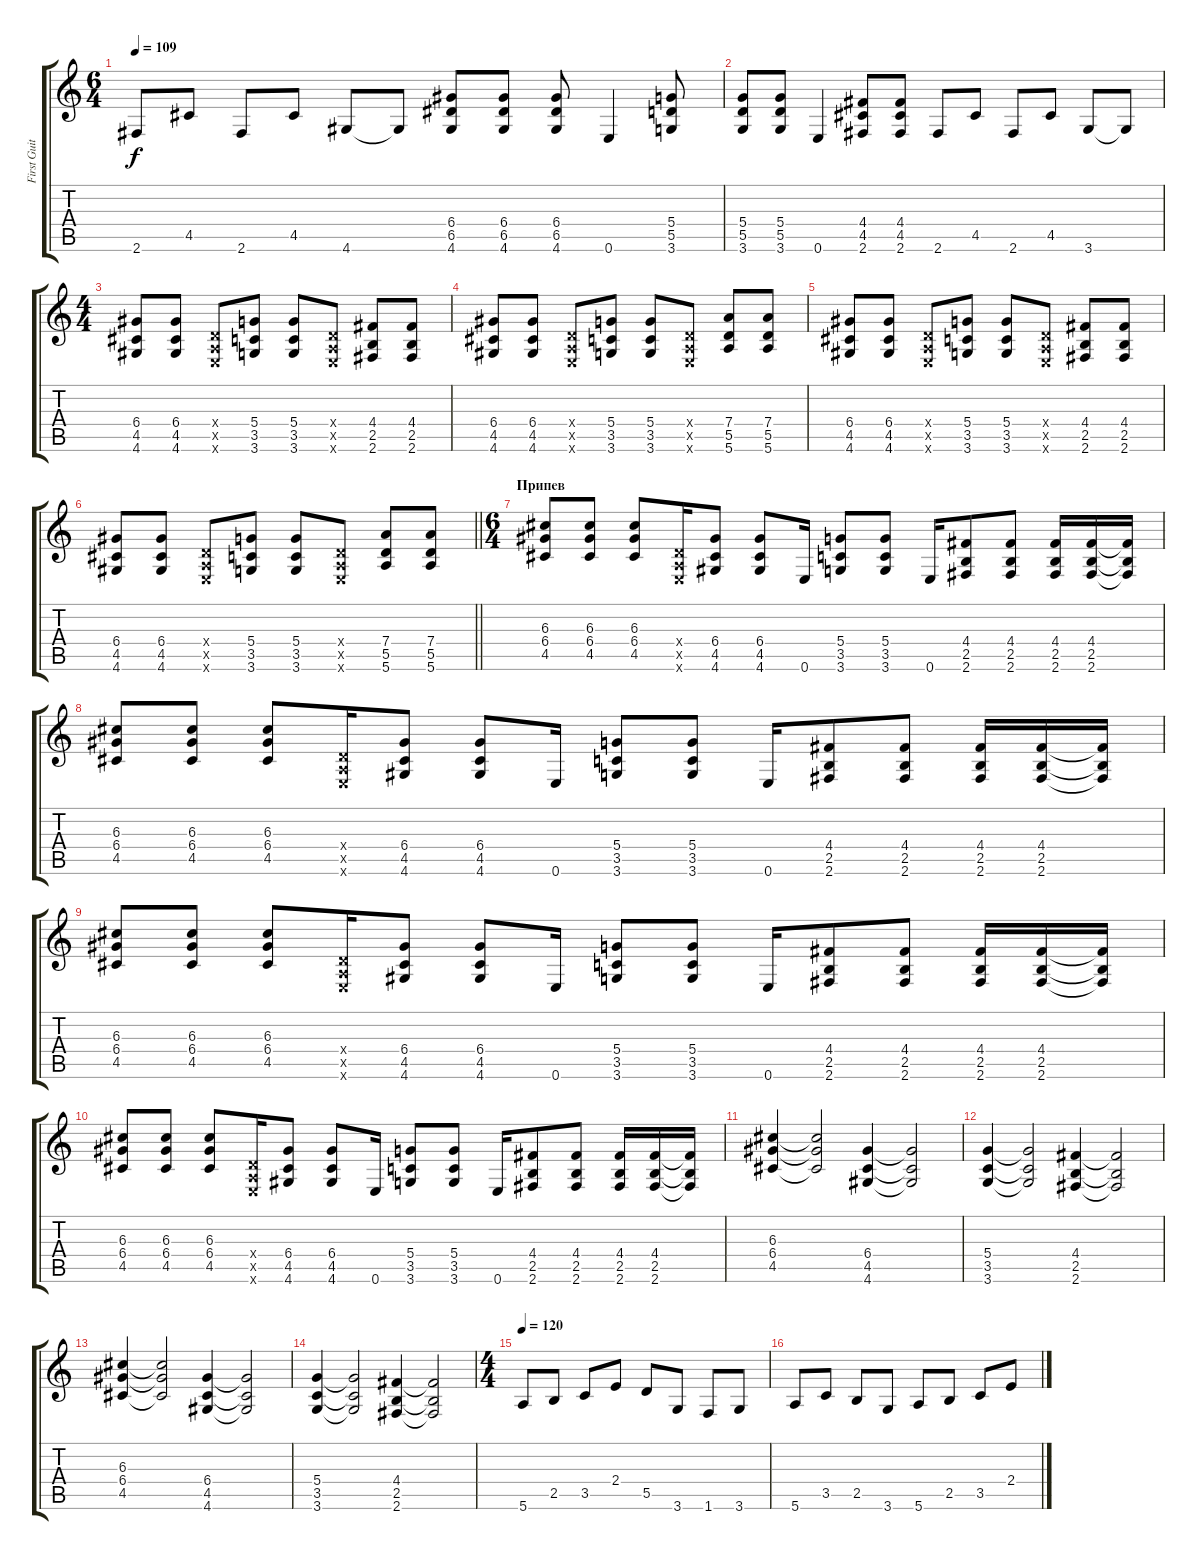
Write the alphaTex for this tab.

\track ("First Guitar" "First Guit") {instrument overdrivenguitar}
\staff {score tabs}
\tuning (E4 B3 G3 D3 A2 E2) {hide}
\ts (6 4)
\tempo 109
\clef g2
\ks c
2.6.8{dy f} 4.5.8 2.6.8 4.5.8 4.6.8 4.6{t}.8 (6.4 6.5 4.6).8 (6.4 6.5 4.6).8 (6.4 6.5 4.6).8 0.6.4 (5.4 5.5 3.6).8 |
(5.4 5.5 3.6).8 (5.4 5.5 3.6).8 0.6.4 (4.4 4.5 2.6).8 (4.4 4.5 2.6).8 2.6.8 4.5.8 2.6.8 4.5.8 3.6.8 3.6{t}.8 |
\ts (4 4)
(6.4 4.5 4.6).8 (6.4 4.5 4.6).8 (0.4{x} 0.5{x} 0.6{x}).8 (5.4 3.5 3.6).8 (5.4 3.5 3.6).8 (0.4{x} 0.5{x} 0.6{x}).8 (4.4 2.5 2.6).8 (4.4 2.5 2.6).8 |
(6.4 4.5 4.6).8 (6.4 4.5 4.6).8 (0.4{x} 0.5{x} 0.6{x}).8 (5.4 3.5 3.6).8 (5.4 3.5 3.6).8 (0.4{x} 0.5{x} 0.6{x}).8 (7.4 5.5 5.6).8 (7.4 5.5 5.6).8 |
(6.4 4.5 4.6).8 (6.4 4.5 4.6).8 (0.4{x} 0.5{x} 0.6{x}).8 (5.4 3.5 3.6).8 (5.4 3.5 3.6).8 (0.4{x} 0.5{x} 0.6{x}).8 (4.4 2.5 2.6).8 (4.4 2.5 2.6).8 |
\barLineRight lightlight
(6.4 4.5 4.6).8 (6.4 4.5 4.6).8 (0.4{x} 0.5{x} 0.6{x}).8 (5.4 3.5 3.6).8 (5.4 3.5 3.6).8 (0.4{x} 0.5{x} 0.6{x}).8 (7.4 5.5 5.6).8 (7.4 5.5 5.6).8 |
\ts (6 4)
\section ("" "Припев")
(6.3 6.4 4.5).8 (6.3 6.4 4.5).8 (6.3 6.4 4.5).8 (0.4{x} 0.5{x} 0.6{x}).16 (6.4 4.5 4.6).8 (6.4 4.5 4.6).8 0.6.16 (5.4 3.5 3.6).8 (5.4 3.5 3.6).8 0.6.16 (4.4 2.5 2.6).8 (4.4 2.5 2.6).8 (4.4 2.5 2.6).16 (4.4 2.5 2.6).16 (4.4{t} 2.5{t} 2.6{t}).16 |
(6.3 6.4 4.5).8 (6.3 6.4 4.5).8 (6.3 6.4 4.5).8 (0.4{x} 0.5{x} 0.6{x}).16 (6.4 4.5 4.6).8 (6.4 4.5 4.6).8 0.6.16 (5.4 3.5 3.6).8 (5.4 3.5 3.6).8 0.6.16 (4.4 2.5 2.6).8 (4.4 2.5 2.6).8 (4.4 2.5 2.6).16 (4.4 2.5 2.6).16 (4.4{t} 2.5{t} 2.6{t}).16 |
(6.3 6.4 4.5).8 (6.3 6.4 4.5).8 (6.3 6.4 4.5).8 (0.4{x} 0.5{x} 0.6{x}).16 (6.4 4.5 4.6).8 (6.4 4.5 4.6).8 0.6.16 (5.4 3.5 3.6).8 (5.4 3.5 3.6).8 0.6.16 (4.4 2.5 2.6).8 (4.4 2.5 2.6).8 (4.4 2.5 2.6).16 (4.4 2.5 2.6).16 (4.4{t} 2.5{t} 2.6{t}).16 |
(6.3 6.4 4.5).8 (6.3 6.4 4.5).8 (6.3 6.4 4.5).8 (0.4{x} 0.5{x} 0.6{x}).16 (6.4 4.5 4.6).8 (6.4 4.5 4.6).8 0.6.16 (5.4 3.5 3.6).8 (5.4 3.5 3.6).8 0.6.16 (4.4 2.5 2.6).8 (4.4 2.5 2.6).8 (4.4 2.5 2.6).16 (4.4 2.5 2.6).16 (4.4{t} 2.5{t} 2.6{t}).16 |
(6.3 6.4 4.5).4 (6.3{t} 6.4{t} 4.5{t}).2 (6.4 4.5 4.6).4 (6.4{t} 4.5{t} 4.6{t}).2 |
(5.4 3.5 3.6).4 (5.4{t} 3.5{t} 3.6{t}).2 (4.4 2.5 2.6).4 (4.4{t} 2.5{t} 2.6{t}).2 |
(6.3 6.4 4.5).4 (6.3{t} 6.4{t} 4.5{t}).2 (6.4 4.5 4.6).4 (6.4{t} 4.5{t} 4.6{t}).2 |
(5.4 3.5 3.6).4 (5.4{t} 3.5{t} 3.6{t}).2 (4.4 2.5 2.6).4 (4.4{t} 2.5{t} 2.6{t}).2 |
\ts (4 4)
\tempo 120
5.6.8 2.5.8 3.5.8 2.4.8 5.5.8 3.6.8 1.6.8 3.6.8 |
5.6.8 3.5.8 2.5.8 3.6.8 5.6.8 2.5.8 3.5.8 2.4.8
